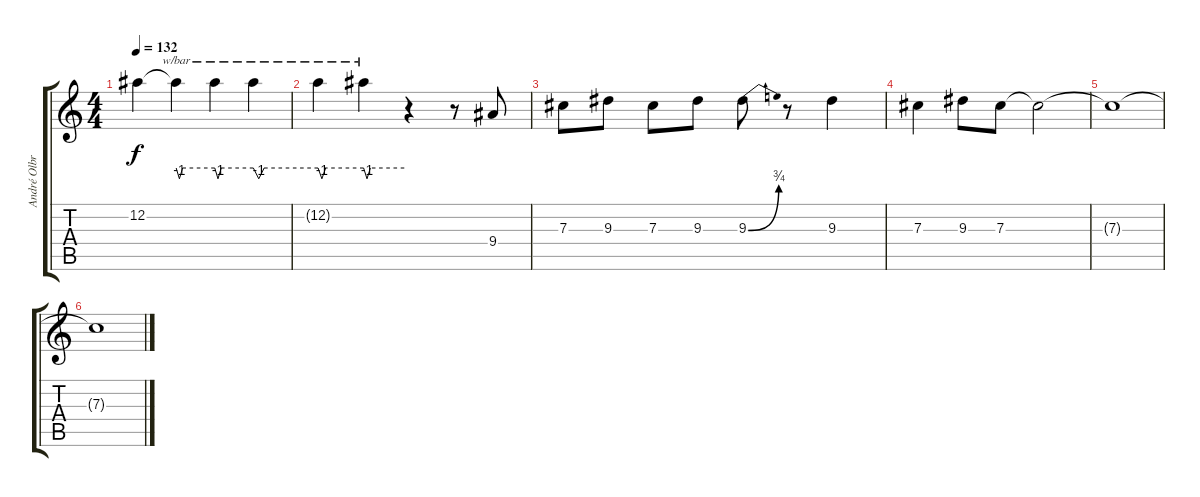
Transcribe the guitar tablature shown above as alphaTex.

\track ("André Olbrich" "André Olbr") {instrument distortionguitar}
\staff {score tabs}
\tuning (Eb4 Bb3 Gb3 Db3 Ab2 Eb2) {hide}
\ts (4 4)
\tempo 132
\clef g2
\ks c
12.2.4{dy f} 12.2{t}.4{tbe (custom default 0 0 5 -4 10 0 60 0)} 12.2{t}.4{tbe (custom default 0 0 5 -4 10 0 60 0)} 12.2{t}.4{tbe (custom default 0 0 5 -4 10 0 60 0)} |
12.2{t}.4{tbe (custom default 0 0 5 -4 10 0 60 0)} 12.2{t}.4{tbe (custom default 0 0 5 -4 10 0 60 0)} r.4 r.8 9.4.8{volume 16 instrument distortionguitar} |
7.3.8 9.3.8 7.3.8 9.3.8 9.3{be (bend 0 0 60 3)}.8 r.8 9.3.4 |
7.3.4 9.3.8 7.3.8 7.3{t}.2 |
7.3{t}.1{volume 0} |
7.3{t}.1
